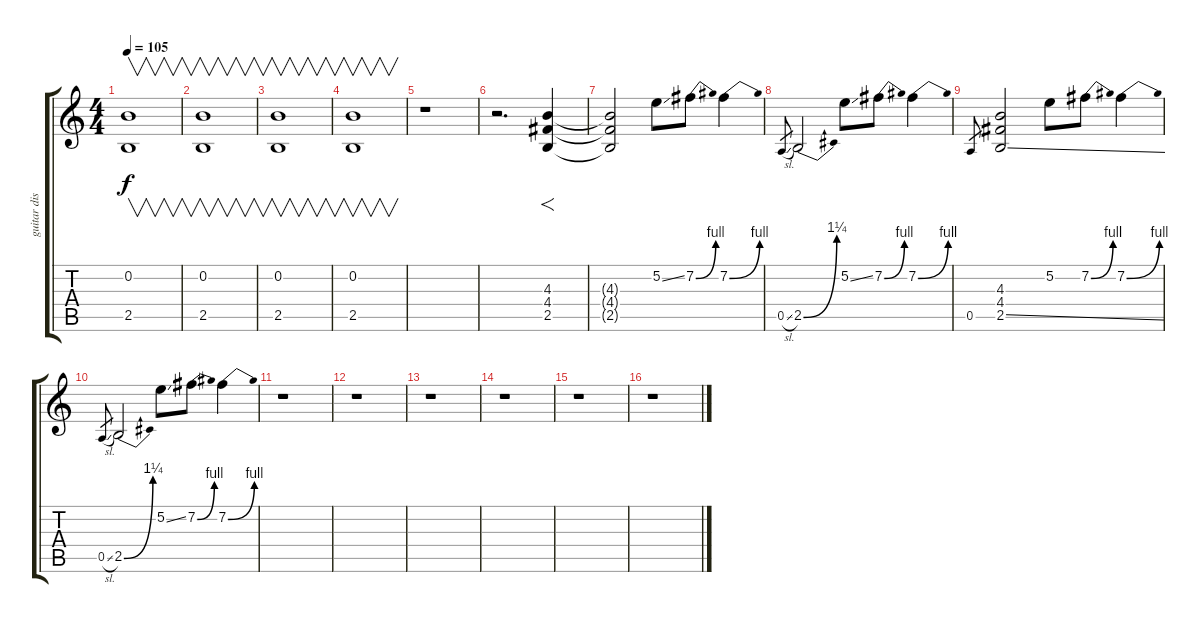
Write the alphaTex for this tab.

\track ("guitar disto" "guitar dis") {instrument overdrivenguitar}
\staff {score tabs}
\tuning (E4 B3 G3 D3 A2 E2) {hide}
\ts (4 4)
\tempo 105
\clef g2
\ks c
(0.2 2.5).1{v dy f instrument flute} |
(0.2 2.5).1{v instrument flute} |
(0.2 2.5).1{v instrument flute} |
(0.2 2.5).1{v instrument flute} |
r.1{instrument overdrivenguitar} |
r.2{d} (4.3 4.4 2.5).4{f} |
(4.3{t} 4.4{t} 2.5{t}).2 5.2{ss}.8 7.2{be (bend 0 0 60 4)}.8 7.2{be (bend 0 0 60 4)}.4 |
0.5{sl}.8{gr} 2.5{be (bend 0 0 60 5)}.2 5.2{ss}.8 7.2{be (bend 0 0 60 4)}.8 7.2{be (bend 0 0 60 4)}.4 |
0.5.8{gr} (4.3 4.4 2.5{ss}).2 5.2.8 7.2{be (bend 0 0 60 4)}.8 7.2{be (bend 0 0 60 4)}.4 |
0.5{sl}.8{gr} 2.5{be (bend 0 0 60 5)}.2 5.2{ss}.8 7.2{be (bend 0 0 60 4)}.8 7.2{be (bend 0 0 60 4)}.4 |
r.1 |
r.1 |
r.1 |
r.1 |
r.1 |
r.1
